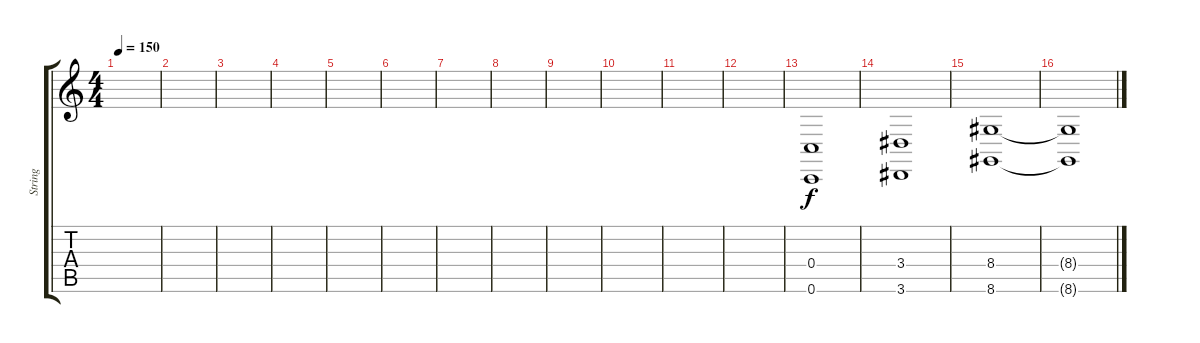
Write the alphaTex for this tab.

\track ("String" "String") {instrument synthstrings1}
\staff {score tabs}
\tuning (D4 A3 F3 C3 G2 C2) {hide}
\ts (4 4)
\tempo 150
\clef g2
\ks c
|
|
|
|
|
|
|
|
|
|
|
|
(0.4 0.6).1 |
(3.4 3.6).1 |
(8.4 8.6).1 |
(8.4{t} 8.6{t}).1
